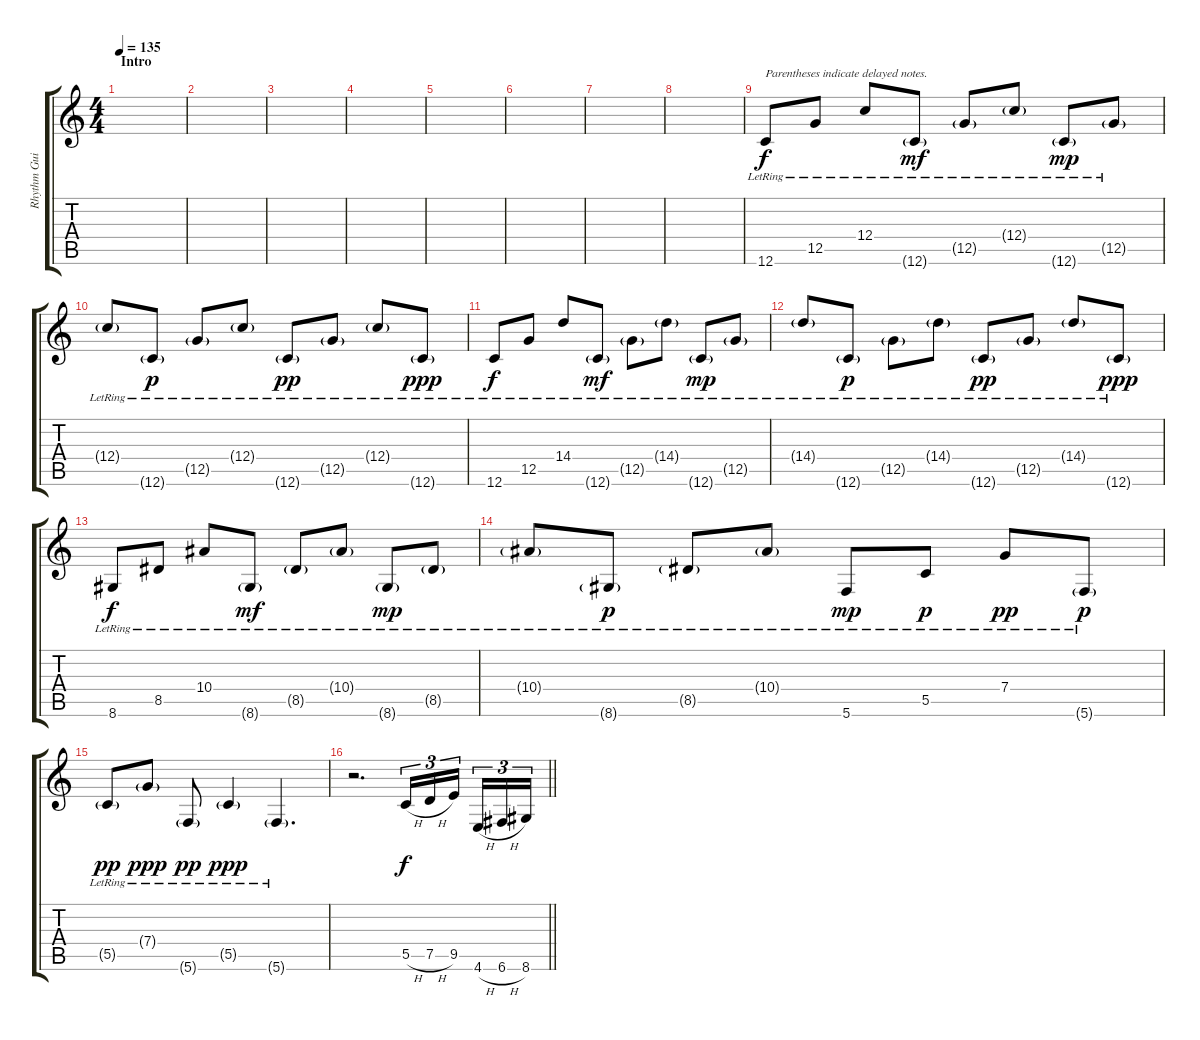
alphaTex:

\track ("Rhythm Guitar R" "Rhythm Gui") {instrument distortionguitar}
\staff {score tabs}
\tuning (D4 A3 F3 C3 G2 C2) {hide}
\ts (4 4)
\section ("" "Intro")
\tempo 135
\clef g2
\ks c
|
|
|
|
|
|
|
|
12.6{lr}.8{txt "Parentheses indicate delayed notes." balance 8 instrument electricguitarjazz} 12.5{lr}.8 12.4{lr}.8 12.6{g lr}.8{dy mf} 12.5{g lr}.8 12.4{g lr}.8 12.6{g lr}.8{dy mp} 12.5{g lr}.8 |
12.4{g lr}.8 12.6{g lr}.8{dy p} 12.5{g lr}.8 12.4{g lr}.8 12.6{g lr}.8{dy pp} 12.5{g lr}.8 12.4{g lr}.8 12.6{g lr}.8{dy ppp} |
12.6{lr}.8{dy f} 12.5{lr}.8 14.4{lr}.8 12.6{g lr}.8{dy mf} 12.5{g lr}.8 14.4{g lr}.8 12.6{g lr}.8{dy mp} 12.5{g lr}.8 |
14.4{g lr}.8 12.6{g lr}.8{dy p} 12.5{g lr}.8 14.4{g lr}.8 12.6{g lr}.8{dy pp} 12.5{g lr}.8 14.4{g lr}.8 12.6{g lr}.8{dy ppp} |
8.6{lr}.8{dy f} 8.5{lr}.8 10.4{lr}.8 8.6{g lr}.8{dy mf} 8.5{g lr}.8 10.4{g lr}.8 8.6{g lr}.8{dy mp} 8.5{g lr}.8 |
10.4{g lr}.8 8.6{g lr}.8{dy p} 8.5{g lr}.8 10.4{g lr}.8 5.6{lr}.8{dy mp} 5.5{lr}.8{dy p} 7.4{lr}.8{dy pp} 5.6{g lr}.8{dy p} |
5.5{g lr}.8{dy pp} 7.4{g lr}.8{dy ppp} 5.6{g lr}.8{dy pp} 5.5{g lr}.4{dy ppp} 5.6{g lr}.4{d} |
\barLineRight lightlight
r.2{d} 5.5{h}.16{tu (3 2) dy f balance 16 instrument distortionguitar} 7.5{h}.16{tu (3 2)} 9.5.16{tu (3 2) beam splitsecondary} 4.6{h}.16{tu (3 2)} 6.6{h}.16{tu (3 2)} 8.6.16{tu (3 2)}
